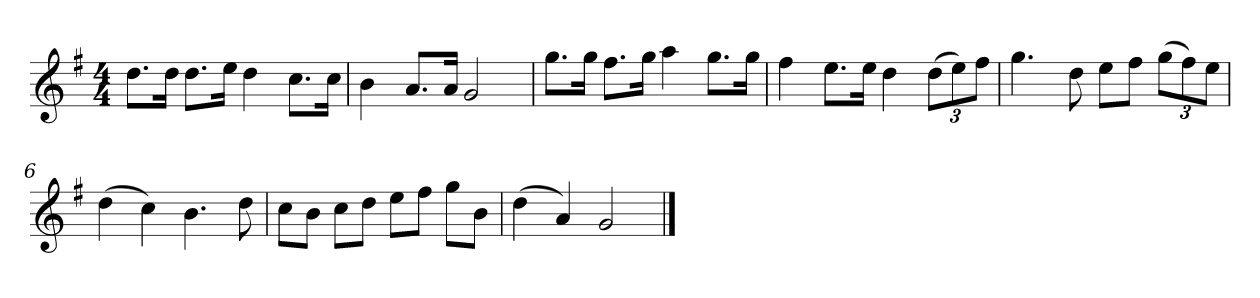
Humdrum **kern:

**kern
*part1
*staff1
*k[f#]
*M4/4
*MM120
=1
8.ddL
16ddJk
8.ddL
16eeJk
4dd
8.ccL
16ccJk
=2
4b
8.aL
16aJk
2g
=3
8.ggL
16ggJk
8.ff#L
16ggJk
4aa
8.ggL
16ggJk
=4
4ff#
8.eeL
16eeJk
4dd
(12ddL
12ee)
12ff#J
=5
4.gg
8dd
8eeL
8ff#J
(12ggL
12ff#)
12eeJ
=6
(4dd
4cc)
4.b
8dd
=7
8ccL
8bJ
8ccL
8ddJ
8eeL
8ff#J
8ggL
8bJ
=8
(4dd
4a)
2g
==
*-
